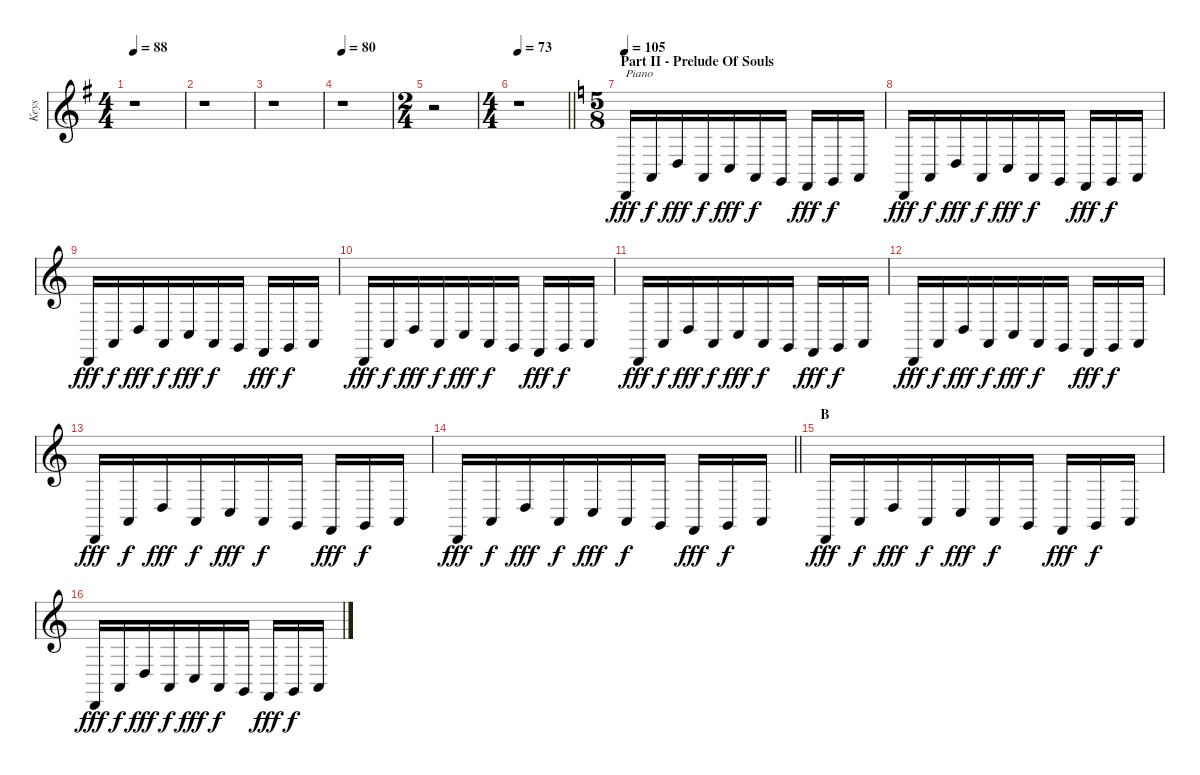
\track ("Keys" "Keys") {instrument acousticgrandpiano}
\staff {score}
\tuning (D4 A3 F3 C3 G2 D2) {hide}
\ts (4 4)
\tempo 88
\clef g2
\ks g
r.1{dy fff} |
r.1 |
r.1 |
\tempo 80
r.1 |
\ts (2 4)
r.2 |
\ts (4 4)
\tempo 73
\barLineRight lightlight
r.1 |
\ts (5 8)
\section ("" "Part II - Prelude Of Souls")
\tempo 105
\ks aminor
0.6.16{txt "Piano"} 2.5.16{dy f beam merge} 2.4.16{dy fff} 2.5.16{dy f} 5.5.16{dy fff} 2.5.16{dy f beam merge} 5.6.16{beam split} 3.6.16{dy fff beam merge} 5.6.16{dy f} 7.6.16 |
0.6.16{dy fff} 2.5.16{dy f beam merge} 2.4.16{dy fff} 2.5.16{dy f} 5.5.16{dy fff} 2.5.16{dy f beam merge} 5.6.16{beam split} 3.6.16{dy fff beam merge} 5.6.16{dy f} 7.6.16 |
0.6.16{dy fff} 2.5.16{dy f beam merge} 2.4.16{dy fff} 2.5.16{dy f} 5.5.16{dy fff} 2.5.16{dy f beam merge} 5.6.16{beam split} 3.6.16{dy fff beam merge} 5.6.16{dy f} 7.6.16 |
0.6.16{dy fff} 2.5.16{dy f beam merge} 2.4.16{dy fff} 2.5.16{dy f} 5.5.16{dy fff} 2.5.16{dy f beam merge} 5.6.16{beam split} 3.6.16{dy fff beam merge} 5.6.16{dy f} 7.6.16 |
0.6.16{dy fff} 2.5.16{dy f beam merge} 2.4.16{dy fff} 2.5.16{dy f} 5.5.16{dy fff} 2.5.16{dy f beam merge} 5.6.16{beam split} 3.6.16{dy fff beam merge} 5.6.16{dy f} 7.6.16 |
0.6.16{dy fff} 2.5.16{dy f beam merge} 2.4.16{dy fff} 2.5.16{dy f} 5.5.16{dy fff} 2.5.16{dy f beam merge} 5.6.16{beam split} 3.6.16{dy fff beam merge} 5.6.16{dy f} 7.6.16 |
0.6.16{dy fff} 2.5.16{dy f beam merge} 2.4.16{dy fff} 2.5.16{dy f} 5.5.16{dy fff} 2.5.16{dy f beam merge} 5.6.16{beam split} 3.6.16{dy fff beam merge} 5.6.16{dy f} 7.6.16 |
\barLineRight lightlight
0.6.16{dy fff} 2.5.16{dy f beam merge} 2.4.16{dy fff} 2.5.16{dy f} 5.5.16{dy fff} 2.5.16{dy f beam merge} 5.6.16{beam split} 3.6.16{dy fff beam merge} 5.6.16{dy f} 7.6.16 |
\section ("" "B")
0.6.16{dy fff} 2.5.16{dy f beam merge} 2.4.16{dy fff} 2.5.16{dy f} 5.5.16{dy fff} 2.5.16{dy f beam merge} 5.6.16{beam split} 3.6.16{dy fff beam merge} 5.6.16{dy f} 7.6.16 |
0.6.16{dy fff} 2.5.16{dy f beam merge} 2.4.16{dy fff} 2.5.16{dy f} 5.5.16{dy fff} 2.5.16{dy f beam merge} 5.6.16{beam split} 3.6.16{dy fff beam merge} 5.6.16{dy f} 7.6.16
